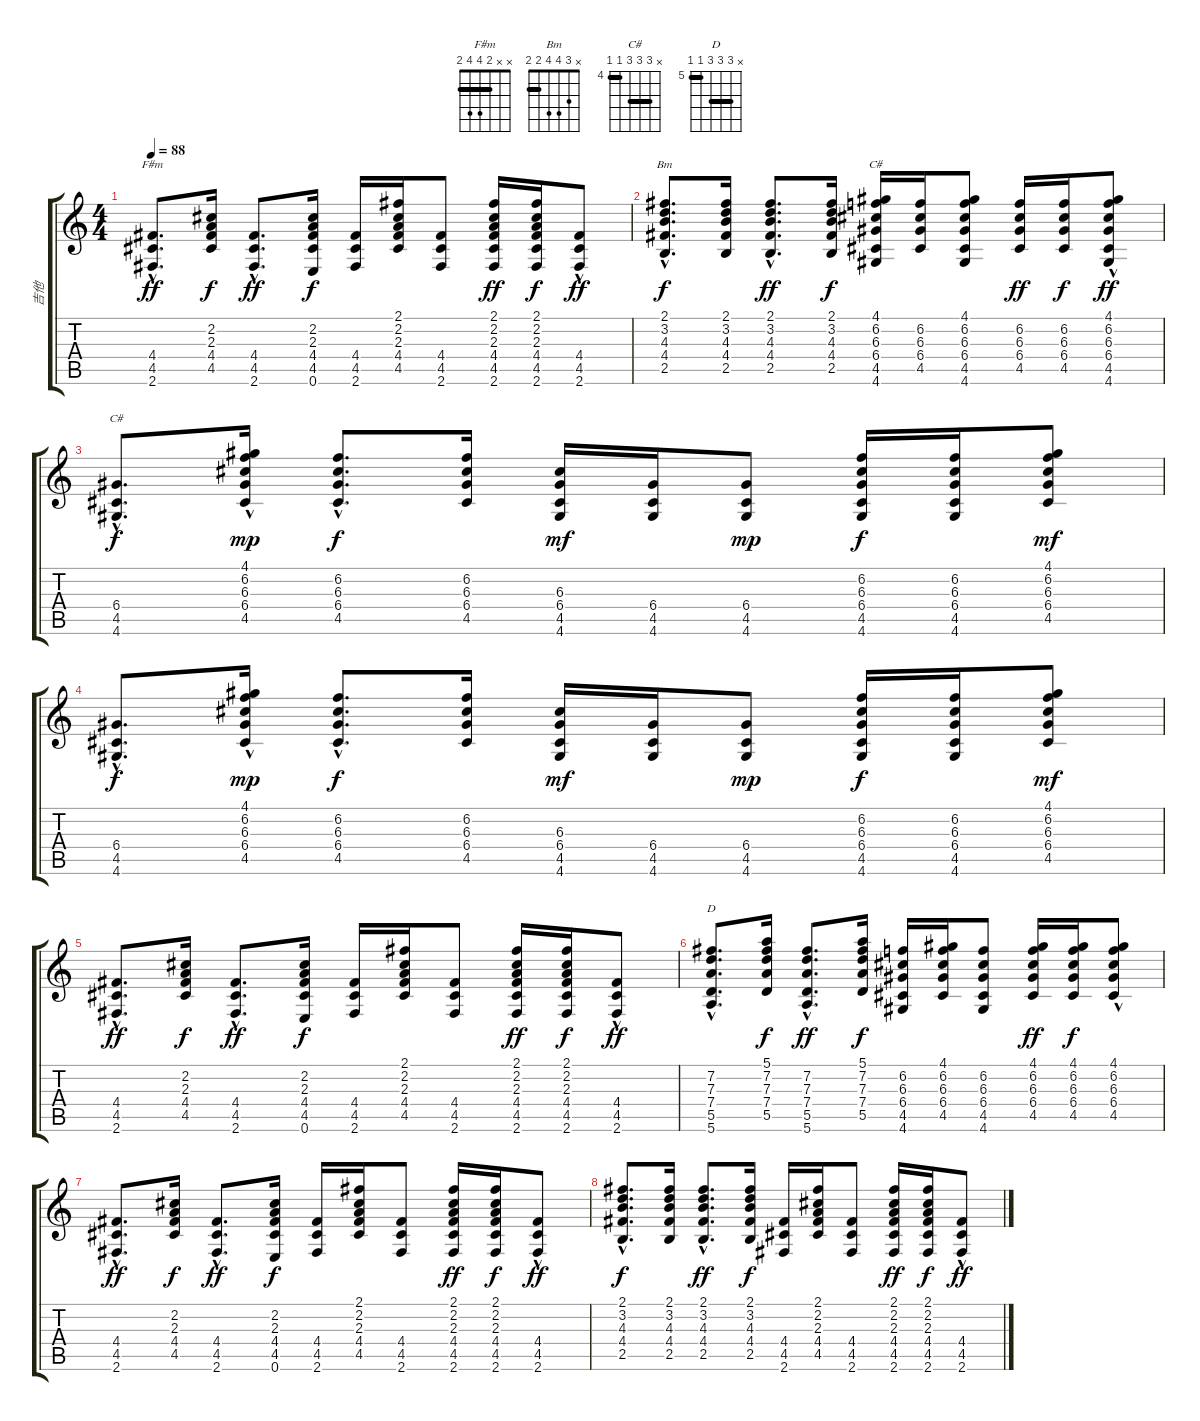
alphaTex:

\track ("吉他" "吉他") {instrument distortionguitar}
\staff {score tabs}
\tuning (E4 B3 G3 D3 A2 E2) {hide}
\chord ("F#m" x x 2 4 4 2) {barre 2}
\chord ("Bm" x 3 4 4 2 2) {barre 2}
\chord ("C#" 4 6 6 6 4 4) {firstfret 4 barre 4}
\chord ("C#" x 6 6 6 4 4) {firstfret 4 barre (4 6)}
\chord ("D" x 7 7 7 5 5) {firstfret 5 barre (5 7)}
\ts (4 4)
\tempo 88
\clef g2
\ks c
(4.4{hac} 4.5{hac} 2.6{hac}).8{d ch "F#m" dy ff} (2.2 2.3 4.4 4.5).16{dy f} (4.4{hac} 4.5 2.6).8{d dy ff} (2.2 2.3 4.4 4.5 0.6).16{dy f} (4.4 4.5 2.6).16 (2.1 2.2 2.3 4.4 4.5).16 (4.4 4.5 2.6).8 (2.1 2.2 2.3 4.4 4.5 2.6).16{dy ff} (2.1 2.2 2.3 4.4 4.5 2.6).16{dy f} (4.4 4.5{hac} 2.6).8{dy ff} |
(2.1{hac} 3.2{hac} 4.3{hac} 4.4{hac} 2.5{hac}).8{d ch "Bm" dy f} (2.1 3.2 4.3 4.4 2.5).16 (2.1{hac} 3.2{hac} 4.3{hac} 4.4{hac} 2.5).8{d dy ff} (2.1 3.2 4.3 4.4 2.5).16{dy f} (4.1 6.2 6.3 6.4 4.5 4.6).16{ch "C#"} (6.2 6.3 6.4 4.5).16 (4.1 6.2 6.3 6.4 4.5 4.6).8 (6.2 6.3 6.4 4.5).16{dy ff} (6.2 6.3 6.4 4.5).16{dy f} (4.1 6.2 6.3 6.4 4.5{hac} 4.6).8{dy ff} |
(6.4{hac} 4.5{hac} 4.6{hac}).8{d ch "C#" dy f} (4.1 6.2 6.3 6.4 4.5{hac}).16{dy mp} (6.2{hac} 6.3{hac} 6.4{hac} 4.5).8{d dy f} (6.2 6.3 6.4 4.5).16 (6.3 6.4 4.5 4.6).16{dy mf} (6.4 4.5 4.6).16 (6.4 4.5 4.6).8{dy mp} (6.2 6.3 6.4 4.5 4.6).16{dy f} (6.2 6.3 6.4 4.5 4.6).16 (4.1 6.2 6.3 6.4 4.5).8{dy mf} |
(6.4{hac} 4.5{hac} 4.6{hac}).8{d dy f} (4.1 6.2 6.3 6.4 4.5{hac}).16{dy mp} (6.2{hac} 6.3{hac} 6.4{hac} 4.5).8{d dy f} (6.2 6.3 6.4 4.5).16 (6.3 6.4 4.5 4.6).16{dy mf} (6.4 4.5 4.6).16 (6.4 4.5 4.6).8{dy mp} (6.2 6.3 6.4 4.5 4.6).16{dy f} (6.2 6.3 6.4 4.5 4.6).16 (4.1 6.2 6.3 6.4 4.5).8{dy mf} |
(4.4{hac} 4.5{hac} 2.6{hac}).8{d dy ff} (2.2 2.3 4.4 4.5).16{dy f} (4.4{hac} 4.5 2.6).8{d dy ff} (2.2 2.3 4.4 4.5 0.6).16{dy f} (4.4 4.5 2.6).16 (2.1 2.2 2.3 4.4 4.5).16 (4.4 4.5 2.6).8 (2.1 2.2 2.3 4.4 4.5 2.6).16{dy ff} (2.1 2.2 2.3 4.4 4.5 2.6).16{dy f} (4.4 4.5{hac} 2.6).8{dy ff} |
(7.2{hac} 7.3{hac} 7.4{hac} 5.5{hac} 5.6{hac}).8{d ch "D"} (5.1 7.2 7.3 7.4 5.5).16{dy f} (7.2{hac} 7.3{hac} 7.4{hac} 5.5 5.6).8{d dy ff} (5.1 7.2 7.3 7.4 5.5).16{dy f} (6.2 6.3 6.4 4.5 4.6).16 (4.1 6.2 6.3 6.4 4.5).16 (6.2 6.3 6.4 4.5 4.6).8 (4.1 6.2 6.3 6.4 4.5).16{dy ff} (4.1 6.2 6.3 6.4 4.5).16{dy f} (4.1 6.2 6.3 6.4 4.5{hac}).8 |
(4.4{hac} 4.5{hac} 2.6{hac}).8{d dy ff} (2.2 2.3 4.4 4.5).16{dy f} (4.4{hac} 4.5 2.6).8{d dy ff} (2.2 2.3 4.4 4.5 0.6).16{dy f} (4.4 4.5 2.6).16 (2.1 2.2 2.3 4.4 4.5).16 (4.4 4.5 2.6).8 (2.1 2.2 2.3 4.4 4.5 2.6).16{dy ff} (2.1 2.2 2.3 4.4 4.5 2.6).16{dy f} (4.4 4.5{hac} 2.6).8{dy ff} |
(2.1{hac} 3.2{hac} 4.3{hac} 4.4{hac} 2.5{hac}).8{d dy f} (2.1 3.2 4.3 4.4 2.5).16 (2.1{hac} 3.2{hac} 4.3{hac} 4.4{hac} 2.5).8{d dy ff} (2.1 3.2 4.3 4.4 2.5).16{dy f} (4.4 4.5 2.6).16 (2.1 2.2 2.3 4.4 4.5).16 (4.4 4.5 2.6).8 (2.1 2.2 2.3 4.4 4.5 2.6).16{dy ff} (2.1 2.2 2.3 4.4 4.5 2.6).16{dy f} (4.4 4.5{hac} 2.6).8{dy ff}
